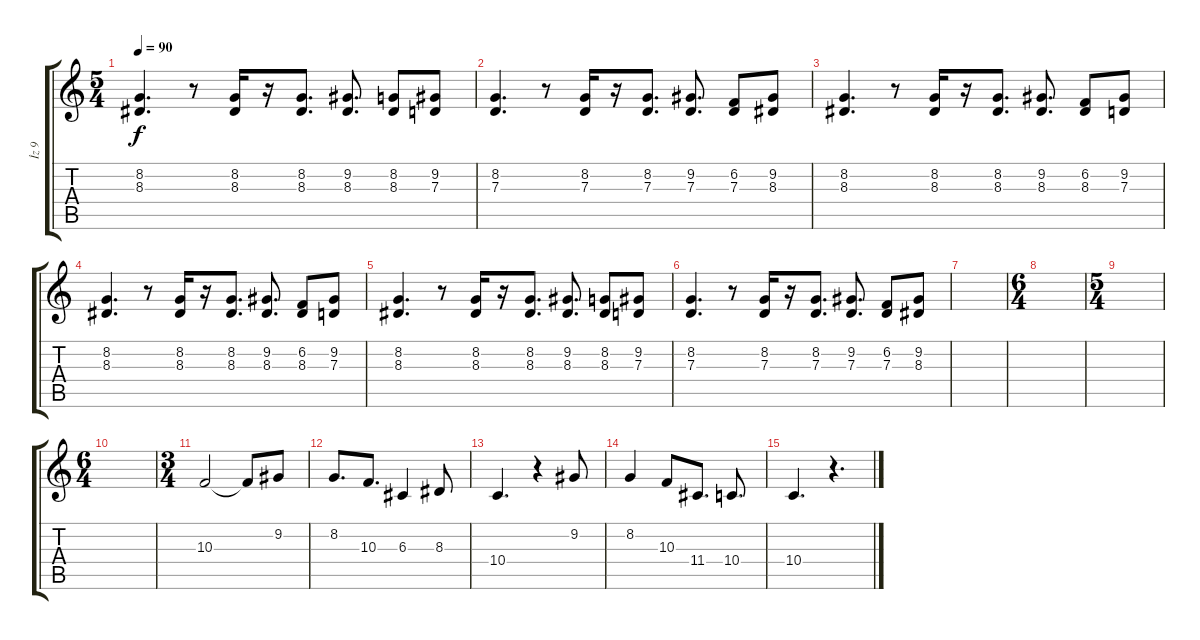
\track ("İz 9" "İz 9") {instrument choiraahs}
\staff {score tabs}
\tuning (E4 B3 G3 D3 A2 E2) {hide}
\ts (5 4)
\tempo 90
\clef g2
\ks c
(8.2 8.3).4{d dy f} r.8 (8.2 8.3).16 r.16 (8.2 8.3).8{d} (9.2 8.3).8{d} (8.2 8.3).8 (9.2 7.3).8 |
(8.2 7.3).4{d} r.8 (8.2 7.3).16 r.16 (8.2 7.3).8{d} (9.2 7.3).8{d} (6.2 7.3).8 (9.2 8.3).8 |
(8.2 8.3).4{d} r.8 (8.2 8.3).16 r.16 (8.2 8.3).8{d} (9.2 8.3).8{d} (6.2 8.3).8 (9.2 7.3).8 |
(8.2 8.3).4{d} r.8 (8.2 8.3).16 r.16 (8.2 8.3).8{d} (9.2 8.3).8{d} (6.2 8.3).8 (9.2 7.3).8 |
(8.2 8.3).4{d} r.8 (8.2 8.3).16 r.16 (8.2 8.3).8{d} (9.2 8.3).8{d} (8.2 8.3).8 (9.2 7.3).8 |
(8.2 7.3).4{d} r.8 (8.2 7.3).16 r.16 (8.2 7.3).8{d} (9.2 7.3).8{d} (6.2 7.3).8 (9.2 8.3).8 |
|
\ts (6 4)
|
\ts (5 4)
|
\ts (6 4)
|
\ts (3 4)
10.3.2 10.3{t}.8 9.2.8 |
8.2.8{d} 10.3.8{d} 6.3.4 8.3.8 |
10.4.4{d} r.4 9.2.8 |
8.2.4 10.3.8 11.4.8{d} 10.4.8{d} |
10.4.4{d} r.4{d}
